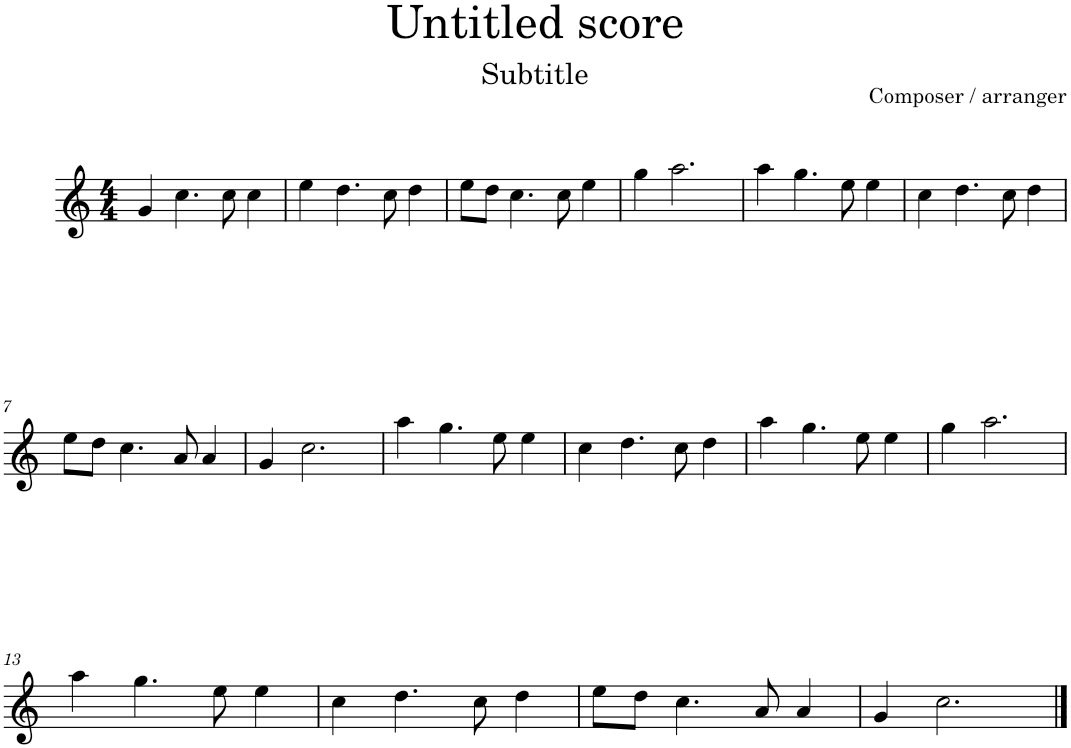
**kern
*part1
*staff1
*I"Cornet in Bb
*I'Cnt. in Bb
*clefG2
*Trd1c2
*k[]
*M4/4
=1
4g/
4.cc\
8cc\
4cc\
=2
4ee\
4.dd\
8cc\
4dd\
=3
8ee\L
8dd\J
4.cc\
8cc\
4ee\
=4
4gg\
2.aa\
=5
4aa\
4.gg\
8ee\
4ee\
=6
4cc\
4.dd\
8cc\
4dd\
!!LO:LB:g=z
=7
8ee\L
8dd\J
4.cc\
8a/
4a/
=8
4g/
2.cc\
=9
4aa\
4.gg\
8ee\
4ee\
=10
4cc\
4.dd\
8cc\
4dd\
=11
4aa\
4.gg\
8ee\
4ee\
=12
4gg\
2.aa\
!!LO:LB:g=z
=13
4aa\
4.gg\
8ee\
4ee\
=14
4cc\
4.dd\
8cc\
4dd\
=15
8ee\L
8dd\J
4.cc\
8a/
4a/
=16
4g/
2.cc\
==
*-
